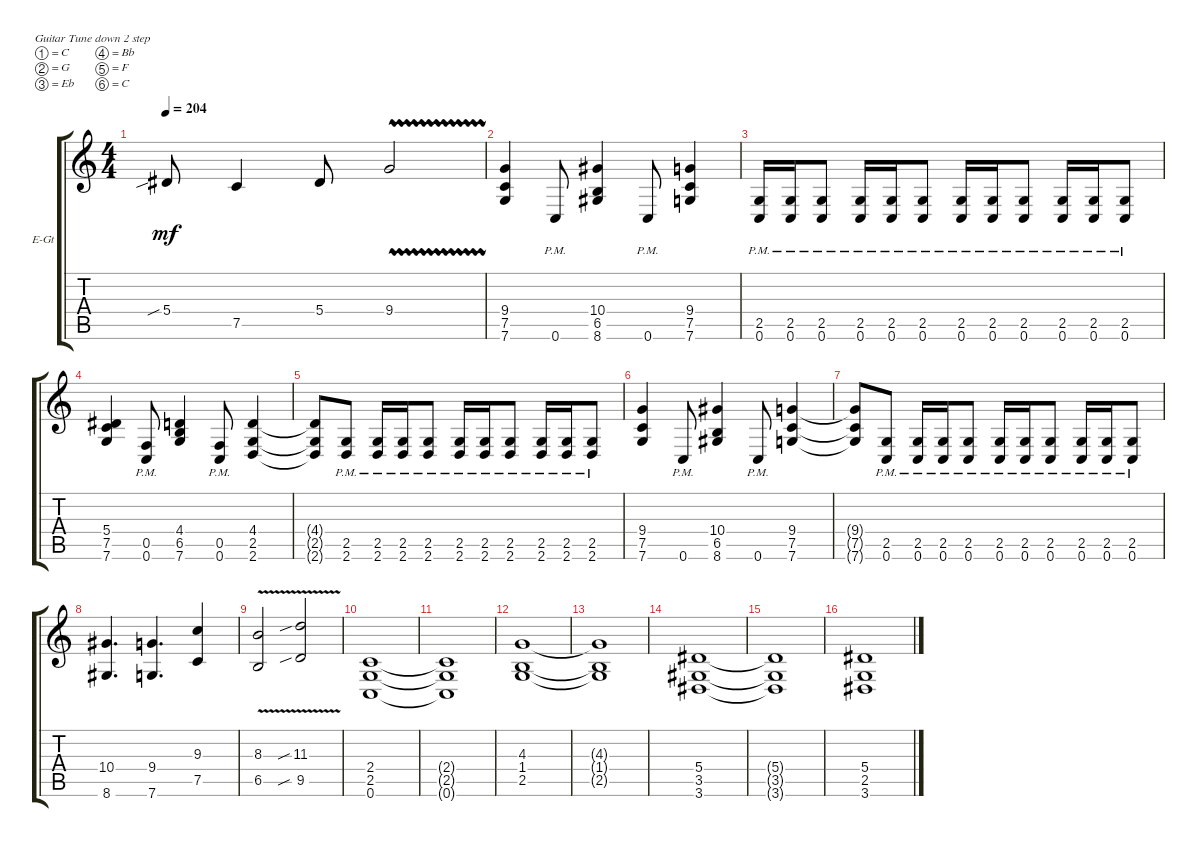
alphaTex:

\defaultSystemsLayout 4
\bracketExtendMode groupsimilarinstruments
\firstSystemTrackNameOrientation horizontal
\otherSystemsTrackNameOrientation horizontal
\track ("Eschbach Rhythm" "E-Gt") {instrument overdrivenguitar}
\staff {score tabs}
\tuning (C4 G3 Eb3 Bb2 F2 C2)
\ts (4 4)
\tempo 204
\clef g2
\ks c
5.4{sib}.8{dy mf} 7.5.4 5.4.8 9.4{vw}.2 |
(9.4 7.5 7.6).4 0.6{pm}.8 (8.6 10.4 6.5).4 0.6{pm}.8 (9.4 7.5 7.6).4 |
(0.6{pm} 2.5{pm}).16 (0.6{pm} 2.5{pm}).16 (0.6{pm} 2.5{pm}).8 (0.6{pm} 2.5{pm}).16 (0.6{pm} 2.5{pm}).16 (0.6{pm} 2.5{pm}).8 (0.6{pm} 2.5{pm}).16 (0.6{pm} 2.5{pm}).16 (0.6{pm} 2.5{pm}).8 (0.6{pm} 2.5{pm}).16 (0.6{pm} 2.5{pm}).16 (0.6{pm} 2.5{pm}).8 |
(5.4 7.5 7.6).4 (0.6{pm} 0.5{pm}).8 (6.5 4.4 7.6).4 (0.5{pm} 0.6{pm}).8 (4.4 2.5 2.6).4 |
(2.6{t} 2.5{t} 4.4{t}).8 (2.6{pm} 2.5{pm}).8 (2.6{pm} 2.5{pm}).16 (2.6{pm} 2.5{pm}).16 (2.6{pm} 2.5{pm}).8 (2.6{pm} 2.5{pm}).16 (2.6{pm} 2.5{pm}).16 (2.6{pm} 2.5{pm}).8 (2.6{pm} 2.5{pm}).16 (2.6{pm} 2.5{pm}).16 (2.6{pm} 2.5{pm}).8 |
(9.4 7.5 7.6).4 0.6{pm}.8 (8.6 10.4 6.5).4 0.6{pm}.8 (9.4 7.5 7.6).4 |
(7.6{t} 7.5{t} 9.4{t}).8 (0.6{pm} 2.5{pm}).8 (0.6{pm} 2.5{pm}).16 (0.6{pm} 2.5{pm}).16 (0.6{pm} 2.5{pm}).8 (0.6{pm} 2.5{pm}).16 (0.6{pm} 2.5{pm}).16 (0.6{pm} 2.5{pm}).8 (0.6{pm} 2.5{pm}).16 (0.6{pm} 2.5{pm}).16 (0.6{pm} 2.5{pm}).8 |
(8.6 10.4).4{d} (9.4 7.6).4{d} (7.5 9.3).4 |
(8.3{v} 6.5{v}).2 (9.5{v sib} 11.3{v sib}).2 |
(0.6 2.5 2.4).1 |
(0.6{t} 2.5{t} 2.4{t}).1 |
(2.5 1.4 4.3).1 |
(2.5{t} 1.4{t} 4.3{t}).1 |
(3.5 5.4 3.6).1 |
(3.5{t} 5.4{t} 3.6{t}).1 |
(3.6 2.5 5.4).1
